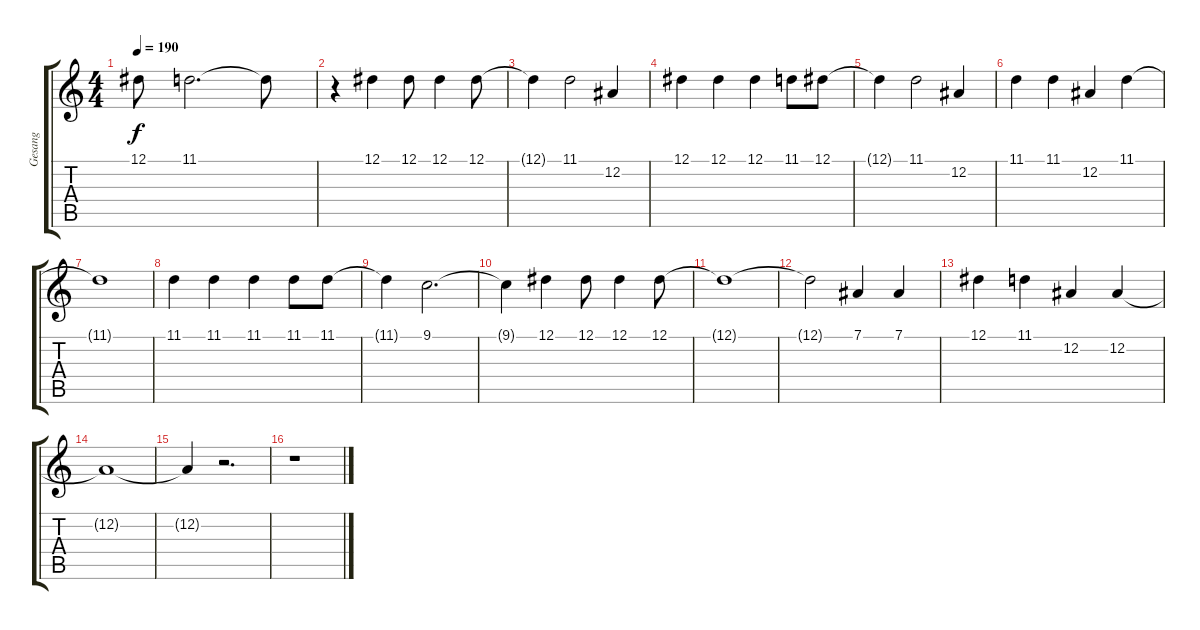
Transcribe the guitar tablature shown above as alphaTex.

\track ("Gesang" "Gesang") {instrument trumpet}
\staff {score tabs}
\tuning (Eb4 Bb3 Gb3 Db3 Ab2 Eb2) {hide}
\ts (4 4)
\tempo 190
\clef g2
\ks c
12.1{t}.8{dy f} 11.1.2{d} 11.1{t}.8 |
r.4 12.1.4 12.1.8 12.1.4 12.1.8 |
12.1{t}.4 11.1.2 12.2.4 |
12.1.4 12.1.4 12.1.4 11.1.8 12.1.8 |
12.1{t}.4 11.1.2 12.2.4 |
11.1.4 11.1.4 12.2.4 11.1.4 |
11.1{t}.1 |
11.1.4 11.1.4 11.1.4 11.1.8 11.1.8 |
11.1{t}.4 9.1.2{d} |
9.1{t}.4 12.1.4 12.1.8 12.1.4 12.1.8 |
12.1{t}.1 |
12.1{t}.2 7.1.4 7.1.4 |
12.1.4 11.1.4 12.2.4 12.2.4 |
12.2{t}.1 |
12.2{t}.4 r.2{d} |
r.1
